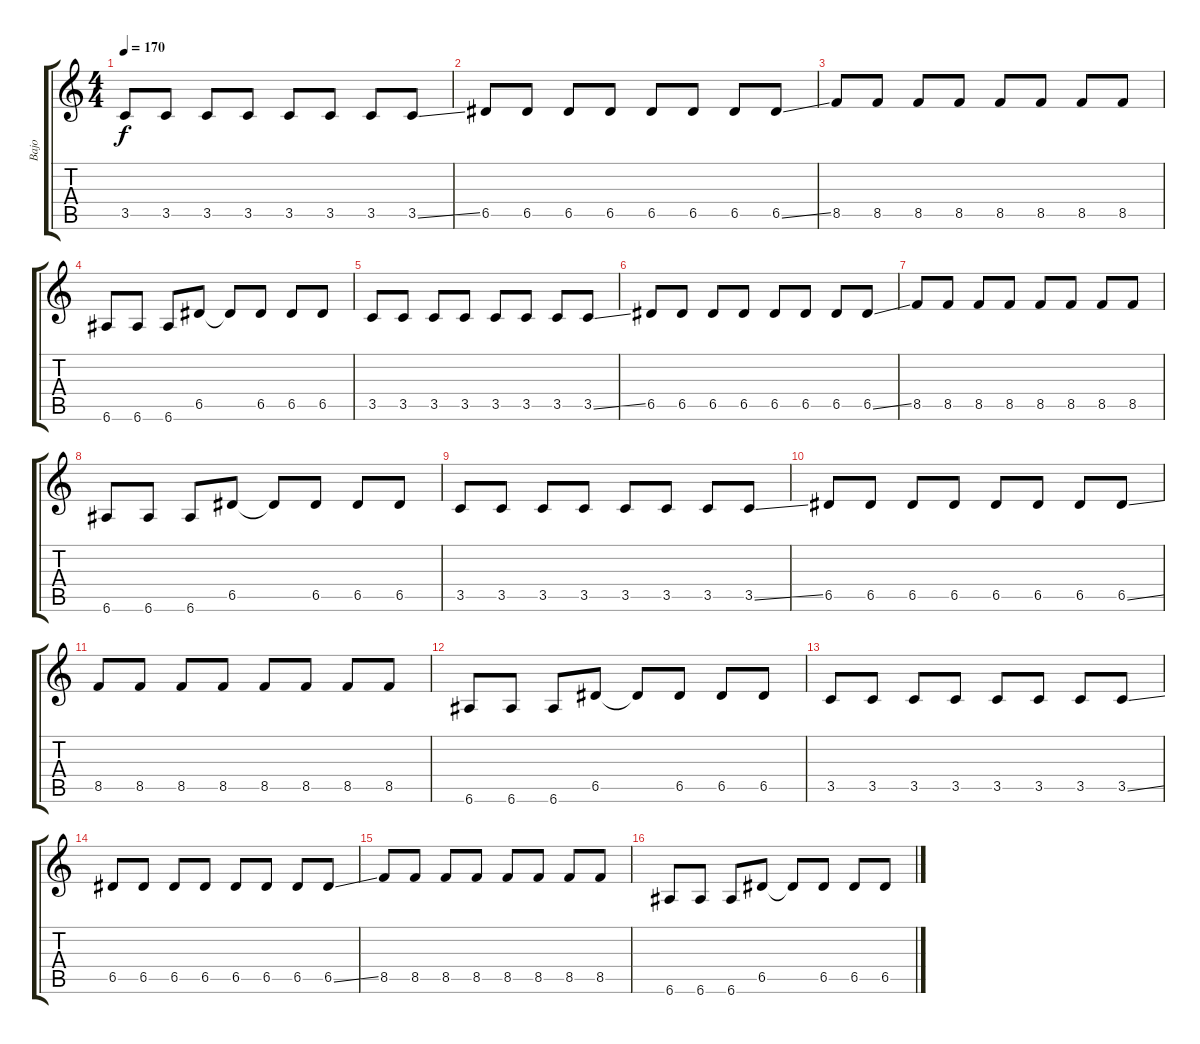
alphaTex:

\track ("Bajo" "Bajo") {instrument electricbasspick}
\staff {score tabs}
\tuning (E4 B3 G3 D3 A2 E2) {hide}
\ts (4 4)
\tempo 170
\clef g2
\ks c
3.5.8{dy f} 3.5.8 3.5.8 3.5.8 3.5.8 3.5.8 3.5.8 3.5{ss}.8 |
6.5.8 6.5.8 6.5.8 6.5.8 6.5.8 6.5.8 6.5.8 6.5{ss}.8 |
8.5.8 8.5.8 8.5.8 8.5.8 8.5.8 8.5.8 8.5.8 8.5.8 |
6.6.8 6.6.8 6.6.8 6.5.8 6.5{t}.8 6.5.8 6.5.8 6.5.8 |
3.5.8 3.5.8 3.5.8 3.5.8 3.5.8 3.5.8 3.5.8 3.5{ss}.8 |
6.5.8 6.5.8 6.5.8 6.5.8 6.5.8 6.5.8 6.5.8 6.5{ss}.8 |
8.5.8 8.5.8 8.5.8 8.5.8 8.5.8 8.5.8 8.5.8 8.5.8 |
6.6.8 6.6.8 6.6.8 6.5.8 6.5{t}.8 6.5.8 6.5.8 6.5.8 |
3.5.8 3.5.8 3.5.8 3.5.8 3.5.8 3.5.8 3.5.8 3.5{ss}.8 |
6.5.8 6.5.8 6.5.8 6.5.8 6.5.8 6.5.8 6.5.8 6.5{ss}.8 |
8.5.8 8.5.8 8.5.8 8.5.8 8.5.8 8.5.8 8.5.8 8.5.8 |
6.6.8 6.6.8 6.6.8 6.5.8 6.5{t}.8 6.5.8 6.5.8 6.5.8 |
3.5.8 3.5.8 3.5.8 3.5.8 3.5.8 3.5.8 3.5.8 3.5{ss}.8 |
6.5.8 6.5.8 6.5.8 6.5.8 6.5.8 6.5.8 6.5.8 6.5{ss}.8 |
8.5.8 8.5.8 8.5.8 8.5.8 8.5.8 8.5.8 8.5.8 8.5.8 |
6.6.8 6.6.8 6.6.8 6.5.8 6.5{t}.8 6.5.8 6.5.8 6.5.8
